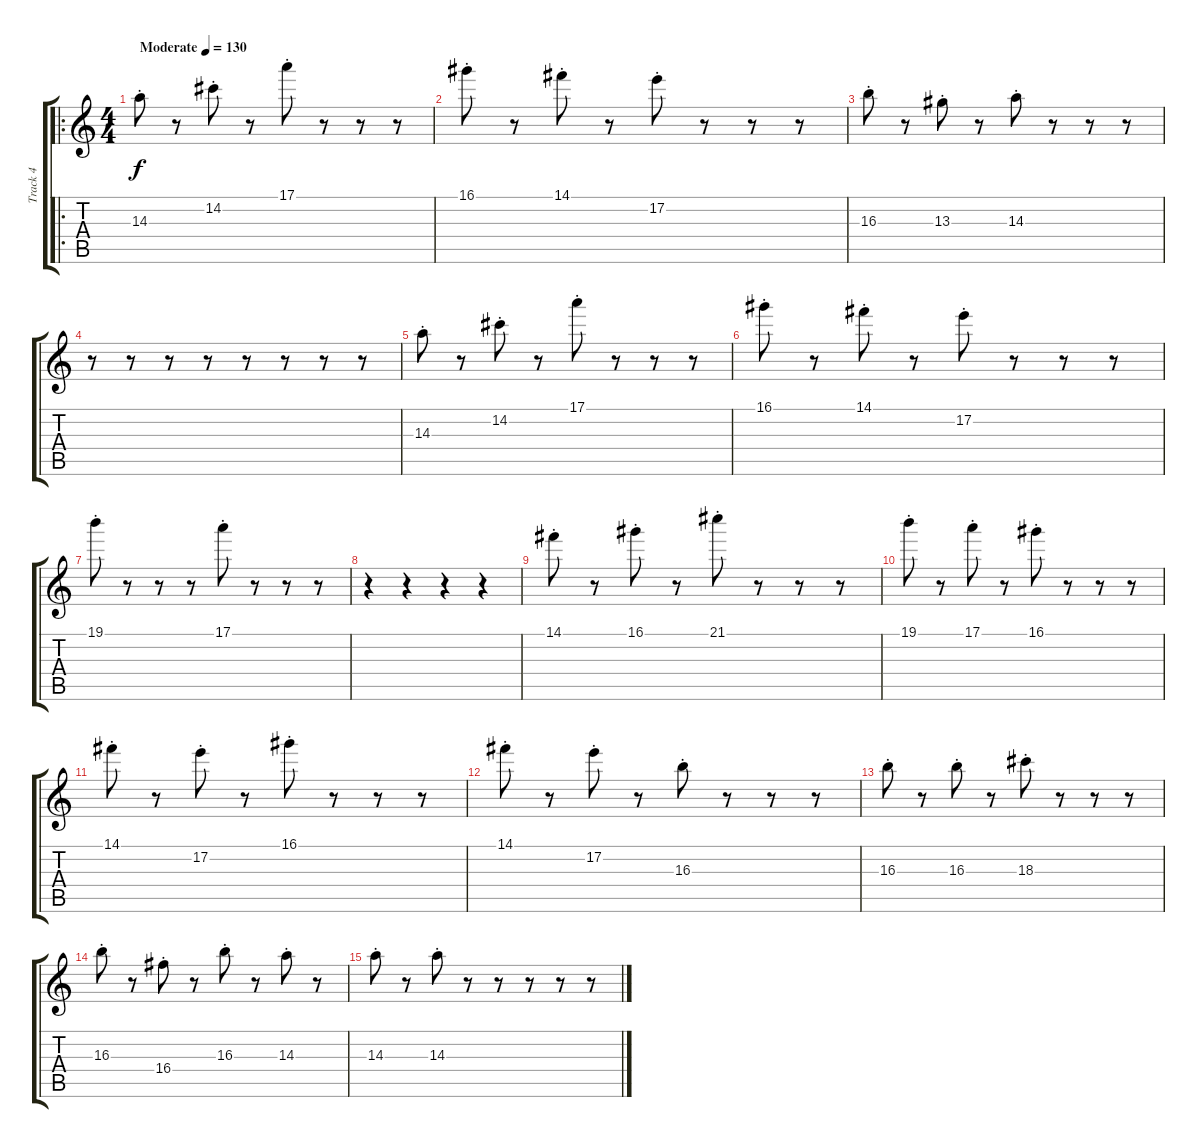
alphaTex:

\track ("Track 4" "Track 4") {instrument acousticguitarnylon}
\staff {score tabs}
\tuning (E4 B3 G3 D3 A2 E2) {hide}
\ro
\ts (4 4)
\tempo (130 "Moderate")
\clef g2
\ks c
14.3{st}.8{dy f volume 14 instrument acousticguitarnylon} r.8 14.2{st}.8 r.8 17.1{st}.8 r.8 r.8 r.8 |
16.1{st}.8 r.8 14.1{st}.8 r.8 17.2{st}.8 r.8 r.8 r.8 |
16.3{st}.8 r.8 13.3{st}.8 r.8 14.3{st}.8 r.8 r.8 r.8 |
r.8 r.8 r.8 r.8 r.8 r.8 r.8 r.8 |
14.3{st}.8 r.8 14.2{st}.8 r.8 17.1{st}.8 r.8 r.8 r.8 |
16.1{st}.8 r.8 14.1{st}.8 r.8 17.2{st}.8 r.8 r.8 r.8 |
19.1{st}.8 r.8 r.8 r.8 17.1{st}.8 r.8 r.8 r.8 |
r.4 r.4 r.4 r.4 |
14.1{st}.8 r.8 16.1{st}.8 r.8 21.1{st}.8 r.8 r.8 r.8 |
19.1{st}.8 r.8 17.1{st}.8 r.8 16.1{st}.8 r.8 r.8 r.8 |
14.1{st}.8 r.8 17.2{st}.8 r.8 16.1{st}.8 r.8 r.8 r.8 |
14.1{st}.8 r.8 17.2{st}.8 r.8 16.3{st}.8 r.8 r.8 r.8 |
16.3{st}.8 r.8 16.3{st}.8 r.8 18.3{st}.8 r.8 r.8 r.8 |
16.3{st}.8 r.8 16.4{st}.8 r.8 16.3{st}.8 r.8 14.3{st}.8 r.8 |
14.3{st}.8 r.8 14.3{st}.8 r.8 r.8 r.8 r.8 r.8
